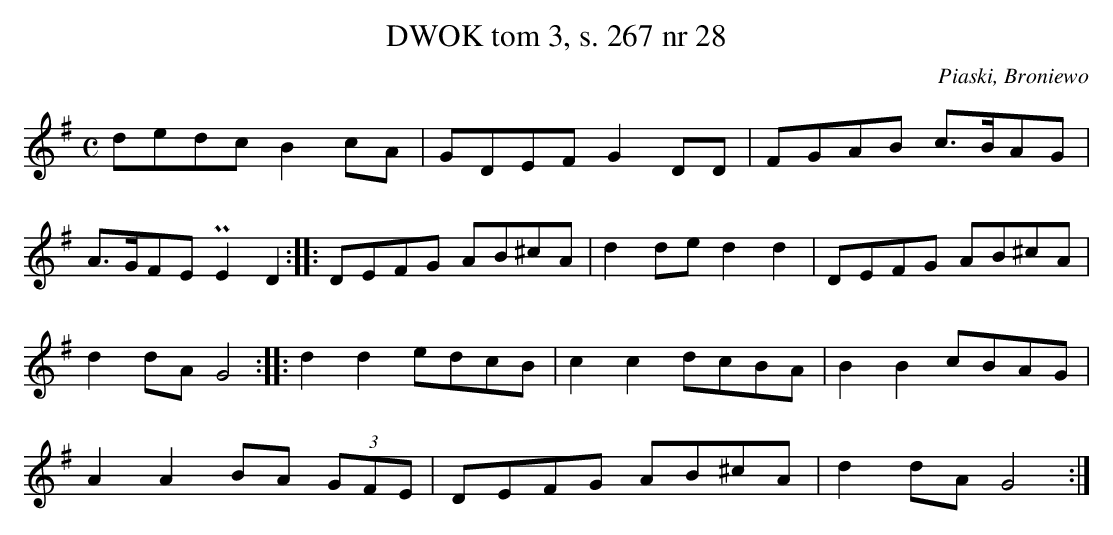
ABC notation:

X:1
T: DWOK tom 3, s. 267 nr 28
O: Piaski, Broniewo
L: 1/16
M: C
K: G
d2e2d2c2 B4 c2A2 | G2D2E2F2 G4 D2D2 | F2G2A2B2 c3BA2G2 |
A3GF2E2 PE4 D4 ::  D2E2F2G2 A2B2^c2A2 | d4 d2e2 d4 d4 | D2E2F2G2 A2B2^c2A2 |
d4 d2A2 G8 :: d4 d4 e2d2c2B2 | c4 c4 d2c2B2A2 | B4 B4 c2B2A2G2 |
A4 A4 B2A2 (3G2F2E2 | D2E2F2G2 A2B2^c2A2 | d4 d2A2 G8 :|
